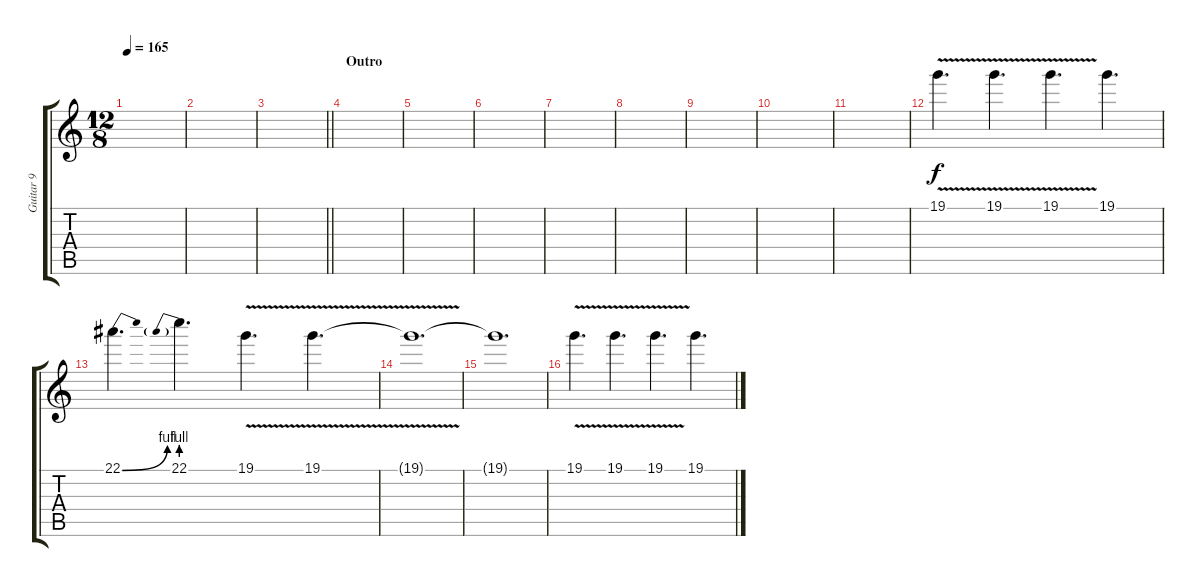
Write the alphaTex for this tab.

\track ("Guitar 9" "Guitar 9") {instrument distortionguitar}
\staff {score tabs}
\tuning (C4 G3 Eb3 Bb2 F2 C2) {hide}
\ts (12 8)
\tempo 165
\clef g2
\ks c
|
|
\barLineRight lightlight
|
\section ("" "Outro")
|
|
|
|
|
|
|
|
19.1{v}.4{d volume 13} 19.1{v}.4{d} 19.1{v}.4{d} 19.1.4{d} |
22.1{be (bend 0 0 60 4)}.4{d} 22.1{be (prebend 0 4 60 4)}.4{d} 19.1{v}.4{d} 19.1{v}.4{d} |
19.1{t}.1{d} |
19.1{t}.1{d} |
19.1{v}.4{d} 19.1{v}.4{d} 19.1{v}.4{d} 19.1.4{d}
